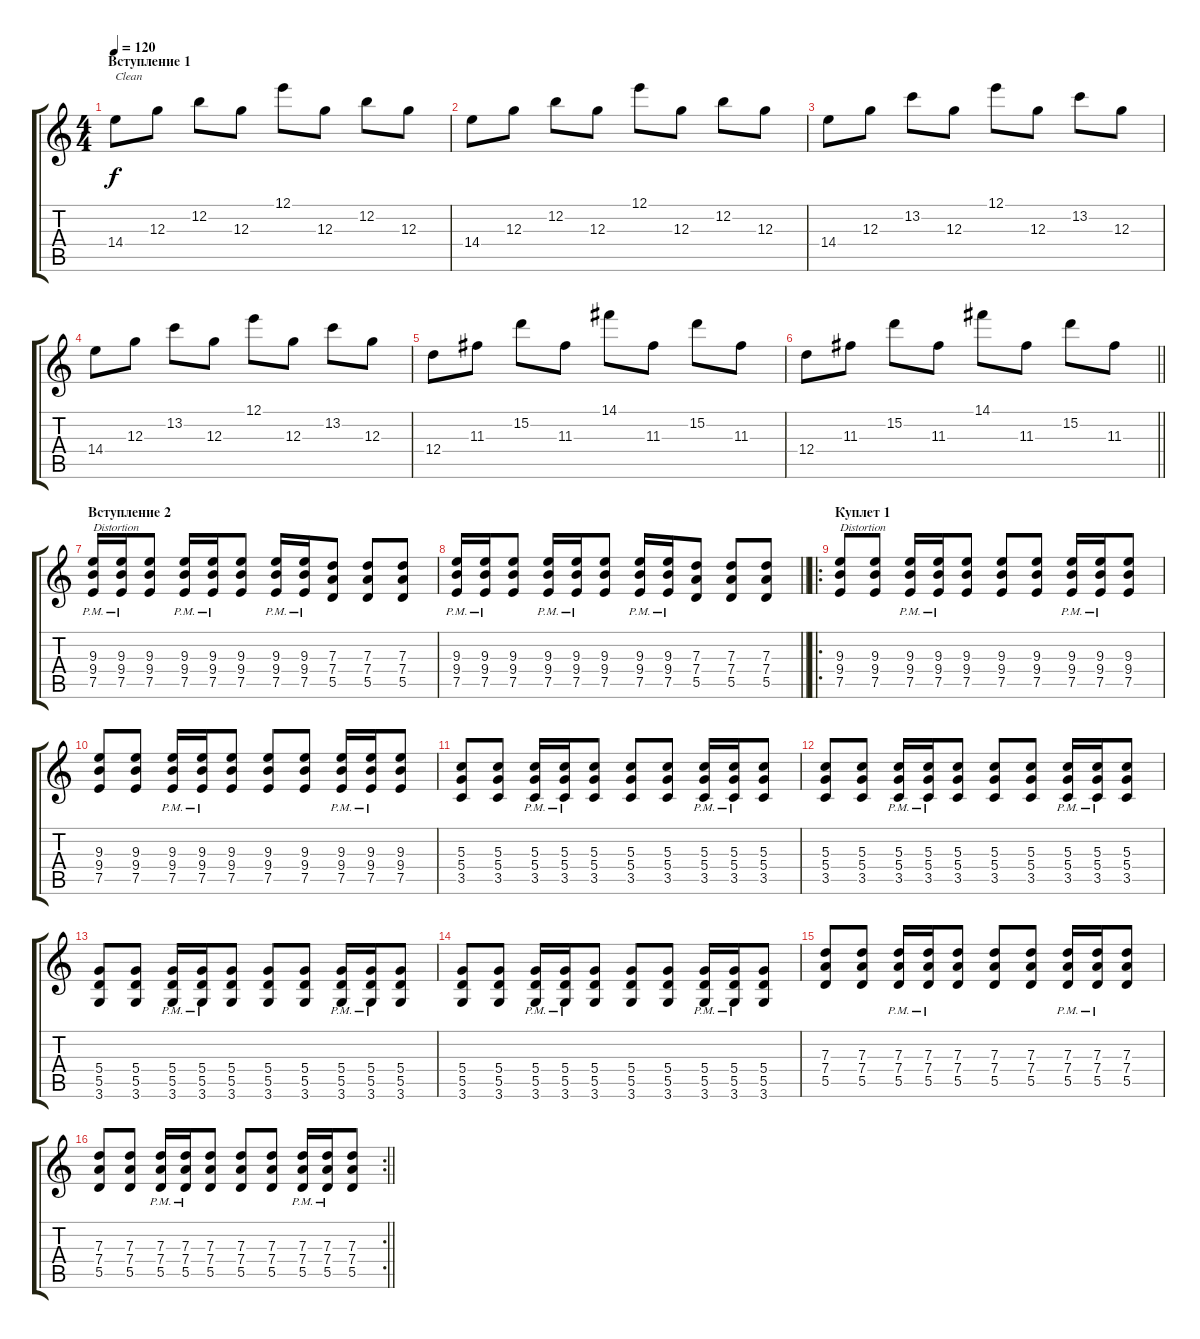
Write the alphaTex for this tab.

\track "" {instrument acousticguitarsteel}
\staff {score tabs}
\tuning (E4 B3 G3 D3 A2 E2) {hide}
\ts (4 4)
\section ("" "Вступление 1")
\tempo 120
\clef g2
\ks c
14.4.8{txt "Clean" dy f instrument acousticguitarsteel} 12.3.8 12.2.8 12.3.8 12.1.8 12.3.8 12.2.8 12.3.8 |
14.4.8 12.3.8 12.2.8 12.3.8 12.1.8 12.3.8 12.2.8 12.3.8 |
14.4.8 12.3.8 13.2.8 12.3.8 12.1.8 12.3.8 13.2.8 12.3.8 |
14.4.8 12.3.8 13.2.8 12.3.8 12.1.8 12.3.8 13.2.8 12.3.8 |
12.4.8 11.3.8 15.2.8 11.3.8 14.1.8 11.3.8 15.2.8 11.3.8 |
\barLineRight lightlight
12.4.8 11.3.8 15.2.8 11.3.8 14.1.8 11.3.8 15.2.8 11.3.8 |
\section ("" "Вступление 2")
(9.3{pm} 9.4 7.5).16{txt "Distortion"} (9.3{pm} 9.4 7.5).16 (9.3 9.4 7.5).8 (9.3{pm} 9.4 7.5).16 (9.3{pm} 9.4 7.5).16 (9.3 9.4 7.5).8 (9.3{pm} 9.4 7.5).16 (9.3{pm} 9.4 7.5).16 (7.3 7.4 5.5).8 (7.3 7.4 5.5).8 (7.3 7.4 5.5).8 |
\barLineRight lightlight
(9.3{pm} 9.4 7.5).16 (9.3{pm} 9.4 7.5).16 (9.3 9.4 7.5).8 (9.3{pm} 9.4 7.5).16 (9.3{pm} 9.4 7.5).16 (9.3 9.4 7.5).8 (9.3{pm} 9.4 7.5).16 (9.3{pm} 9.4 7.5).16 (7.3 7.4 5.5).8 (7.3 7.4 5.5).8 (7.3 7.4 5.5).8 |
\ro
\section ("" "Куплет 1")
(9.3 9.4 7.5).8{txt "Distortion"} (9.3 9.4 7.5).8 (9.3{pm} 9.4 7.5).16 (9.3{pm} 9.4 7.5).16 (9.3 9.4 7.5).8 (9.3 9.4 7.5).8 (9.3 9.4 7.5).8 (9.3{pm} 9.4 7.5).16 (9.3{pm} 9.4 7.5).16 (9.3 9.4 7.5).8 |
(9.3 9.4 7.5).8 (9.3 9.4 7.5).8 (9.3{pm} 9.4 7.5).16 (9.3{pm} 9.4 7.5).16 (9.3 9.4 7.5).8 (9.3 9.4 7.5).8 (9.3 9.4 7.5).8 (9.3{pm} 9.4 7.5).16 (9.3{pm} 9.4 7.5).16 (9.3 9.4 7.5).8 |
(5.3 5.4 3.5).8 (5.3 5.4 3.5).8 (5.3{pm} 5.4 3.5).16 (5.3{pm} 5.4 3.5).16 (5.3 5.4 3.5).8 (5.3 5.4 3.5).8 (5.3 5.4 3.5).8 (5.3{pm} 5.4 3.5).16 (5.3{pm} 5.4 3.5).16 (5.3 5.4 3.5).8 |
(5.3 5.4 3.5).8 (5.3 5.4 3.5).8 (5.3{pm} 5.4 3.5).16 (5.3{pm} 5.4 3.5).16 (5.3 5.4 3.5).8 (5.3 5.4 3.5).8 (5.3 5.4 3.5).8 (5.3{pm} 5.4 3.5).16 (5.3{pm} 5.4 3.5).16 (5.3 5.4 3.5).8 |
(5.4 5.5 3.6).8 (5.4 5.5 3.6).8 (5.4 5.5 3.6{pm}).16 (5.4 5.5 3.6{pm}).16 (5.4 5.5 3.6).8 (5.4 5.5 3.6).8 (5.4 5.5 3.6).8 (5.4 5.5 3.6{pm}).16 (5.4 5.5 3.6{pm}).16 (5.4 5.5 3.6).8 |
(5.4 5.5 3.6).8 (5.4 5.5 3.6).8 (5.4 5.5 3.6{pm}).16 (5.4 5.5 3.6{pm}).16 (5.4 5.5 3.6).8 (5.4 5.5 3.6).8 (5.4 5.5 3.6).8 (5.4 5.5 3.6{pm}).16 (5.4 5.5 3.6{pm}).16 (5.4 5.5 3.6).8 |
(7.3 7.4 5.5).8 (7.3 7.4 5.5).8 (7.3{pm} 7.4 5.5).16 (7.3{pm} 7.4 5.5).16 (7.3 7.4 5.5).8 (7.3 7.4 5.5).8 (7.3 7.4 5.5).8 (7.3{pm} 7.4 5.5).16 (7.3{pm} 7.4 5.5).16 (7.3 7.4 5.5).8 |
\rc 2
\barLineRight lightlight
(7.3 7.4 5.5).8 (7.3 7.4 5.5).8 (7.3{pm} 7.4 5.5).16 (7.3{pm} 7.4 5.5).16 (7.3 7.4 5.5).8 (7.3 7.4 5.5).8 (7.3 7.4 5.5).8 (7.3{pm} 7.4 5.5).16 (7.3{pm} 7.4 5.5).16 (7.3 7.4 5.5).8
